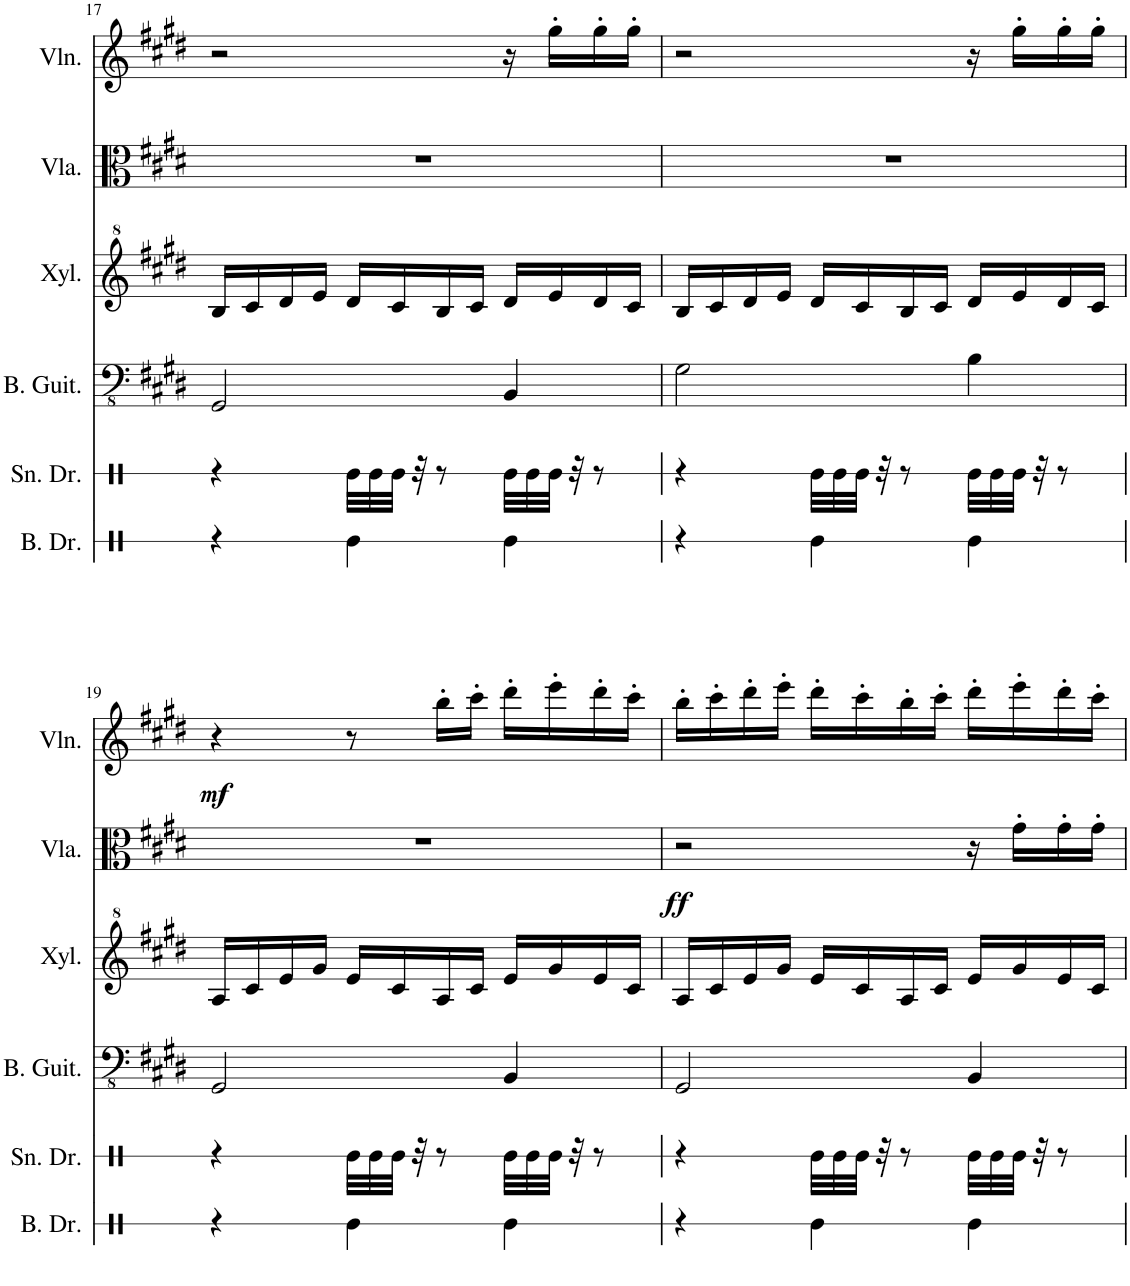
**kern	**kern	**kern	**kern	**kern	**dynam	**kern	**dynam
*part6	*part5	*part4	*part3	*part2	*part2	*part1	*part1
*staff6	*staff5	*staff4	*staff3	*staff2	*staff2	*staff1	*staff1
*I"Bass Drum	*I"Snare Drum	*I"Bass Guitar	*I"Xylophone	*I"Viola	*	*I"Violin	*
*I'B. Dr.	*I'Sn. Dr.	*I'B. Guit.	*I'Xyl.	*I'Vla.	*	*I'Vln.	*
!!LO:PB:g=z
*clefX	*clefX	*clefFv4	*clefG^2	*clefC3	*	*clefG2	*
*k[]	*k[]	*k[f#c#g#d#]	*k[f#c#g#d#]	*k[f#c#g#d#]	*	*k[f#c#g#d#]	*
*M3/4	*M3/4	*M3/4	*M3/4	*M3/4	*	*M3/4	*
=17	=17	=17	=17	=17	=17	=17	=17
4r	4r	2GGG#/	16b/LL	2.r	.	2r	.
.	.	.	16cc#/	.	.	.	.
.	.	.	16dd#/	.	.	.	.
.	.	.	16ee/JJ	.	.	.	.
4Re\	32Re\LLL	.	16dd#/LL	.	.	.	.
.	32Re\	.	.	.	.	.	.
.	32Re\JJJ	.	16cc#/	.	.	.	.
.	32r	.	.	.	.	.	.
.	8r	.	16b/	.	.	.	.
.	.	.	16cc#/JJ	.	.	.	.
4Re\	32Re\LLL	4BBB/	16dd#/LL	.	.	16r	.
.	32Re\	.	.	.	.	.	.
.	32Re\JJJ	.	16ee/	.	.	16gg#'\LL	.
.	32r	.	.	.	.	.	.
.	8r	.	16dd#/	.	.	16gg#'\	.
.	.	.	16cc#/JJ	.	.	16gg#'\JJ	.
=18	=18	=18	=18	=18	=18	=18	=18
4r	4r	2GG#\	16b/LL	2.r	.	2r	.
.	.	.	16cc#/	.	.	.	.
.	.	.	16dd#/	.	.	.	.
.	.	.	16ee/JJ	.	.	.	.
4Re\	32Re\LLL	.	16dd#/LL	.	.	.	.
.	32Re\	.	.	.	.	.	.
.	32Re\JJJ	.	16cc#/	.	.	.	.
.	32r	.	.	.	.	.	.
.	8r	.	16b/	.	.	.	.
.	.	.	16cc#/JJ	.	.	.	.
4Re\	32Re\LLL	4BB\	16dd#/LL	.	.	16r	.
.	32Re\	.	.	.	.	.	.
.	32Re\JJJ	.	16ee/	.	.	16gg#'\LL	.
.	32r	.	.	.	.	.	.
.	8r	.	16dd#/	.	.	16gg#'\	.
.	.	.	16cc#/JJ	.	.	16gg#'\JJ	.
!!LO:LB:g=z
=19	=19	=19	=19	=19	=19	=19	=19
!	!	!	!	!	!	!	!LO:DY:b
4r	4r	2GGG#/	16a/LL	2.r	.	4r	mf
.	.	.	16cc#/	.	.	.	.
.	.	.	16ee/	.	.	.	.
.	.	.	16gg#/JJ	.	.	.	.
4Re\	32Re\LLL	.	16ee/LL	.	.	8r	.
.	32Re\	.	.	.	.	.	.
.	32Re\JJJ	.	16cc#/	.	.	.	.
.	32r	.	.	.	.	.	.
.	8r	.	16a/	.	.	16bb'\LL	.
.	.	.	16cc#/JJ	.	.	16ccc#'\JJ	.
4Re\	32Re\LLL	4BBB/	16ee/LL	.	.	16ddd#'\LL	.
.	32Re\	.	.	.	.	.	.
.	32Re\JJJ	.	16gg#/	.	.	16eee'\	.
.	32r	.	.	.	.	.	.
.	8r	.	16ee/	.	.	16ddd#'\	.
.	.	.	16cc#/JJ	.	.	16ccc#'\JJ	.
=20	=20	=20	=20	=20	=20	=20	=20
!	!	!	!	!	!LO:DY:b	!	!
4r	4r	2GGG#/	16a/LL	2r	ff	16bb'\LL	.
.	.	.	16cc#/	.	.	16ccc#'\	.
.	.	.	16ee/	.	.	16ddd#'\	.
.	.	.	16gg#/JJ	.	.	16eee'\JJ	.
4Re\	32Re\LLL	.	16ee/LL	.	.	16ddd#'\LL	.
.	32Re\	.	.	.	.	.	.
.	32Re\JJJ	.	16cc#/	.	.	16ccc#'\	.
.	32r	.	.	.	.	.	.
.	8r	.	16a/	.	.	16bb'\	.
.	.	.	16cc#/JJ	.	.	16ccc#'\JJ	.
4Re\	32Re\LLL	4BBB/	16ee/LL	16r	.	16ddd#'\LL	.
.	32Re\	.	.	.	.	.	.
.	32Re\JJJ	.	16gg#/	16g#'\LL	.	16eee'\	.
.	32r	.	.	.	.	.	.
.	8r	.	16ee/	16g#'\	.	16ddd#'\	.
.	.	.	16cc#/JJ	16g#'\JJ	.	16ccc#'\JJ	.
=	=	=	=	=	=	=	=
*-	*-	*-	*-	*-	*-	*-	*-
